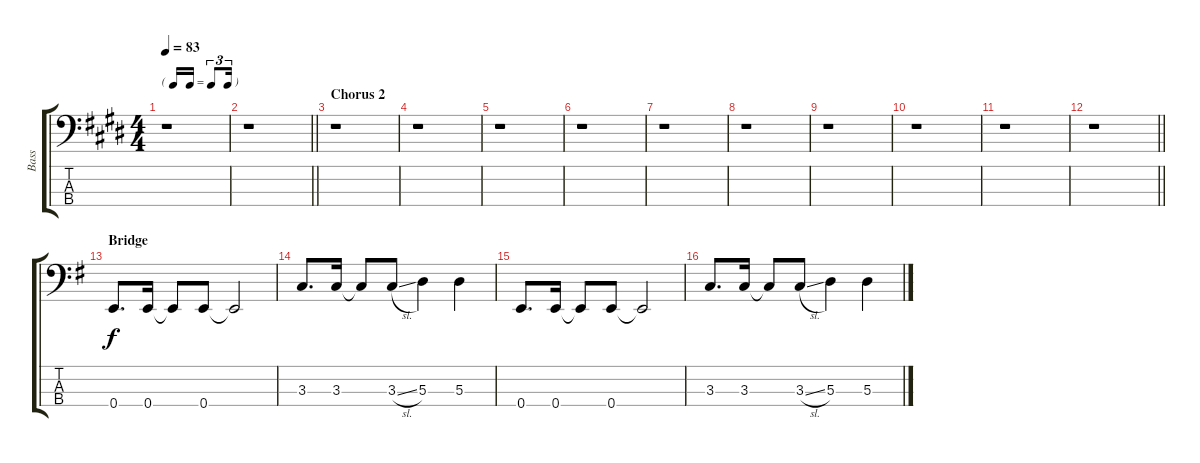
\track ("Bass" "Bass") {instrument electricbassfinger}
\staff {score tabs}
\tuning (G2 D2 A1 E1) {hide}
\ts (4 4)
\tf triplet16th
\tempo 83
\clef f4
\ks e
r.1{dy f} |
\barLineRight lightlight
r.1 |
\section ("" "Chorus 2")
r.1 |
r.1 |
r.1 |
r.1 |
r.1 |
r.1 |
r.1 |
r.1 |
r.1 |
\barLineRight lightlight
r.1 |
\section ("" "Bridge")
\ks eminor
0.4.8{d} 0.4.16 0.4{t}.8 0.4.8 0.4{t}.2 |
3.3.8{d} 3.3.16 3.3{t}.8 3.3{sl}.8 5.3.4 5.3.4 |
0.4.8{d} 0.4.16 0.4{t}.8 0.4.8 0.4{t}.2 |
3.3.8{d} 3.3.16 3.3{t}.8 3.3{sl}.8 5.3.4 5.3.4
